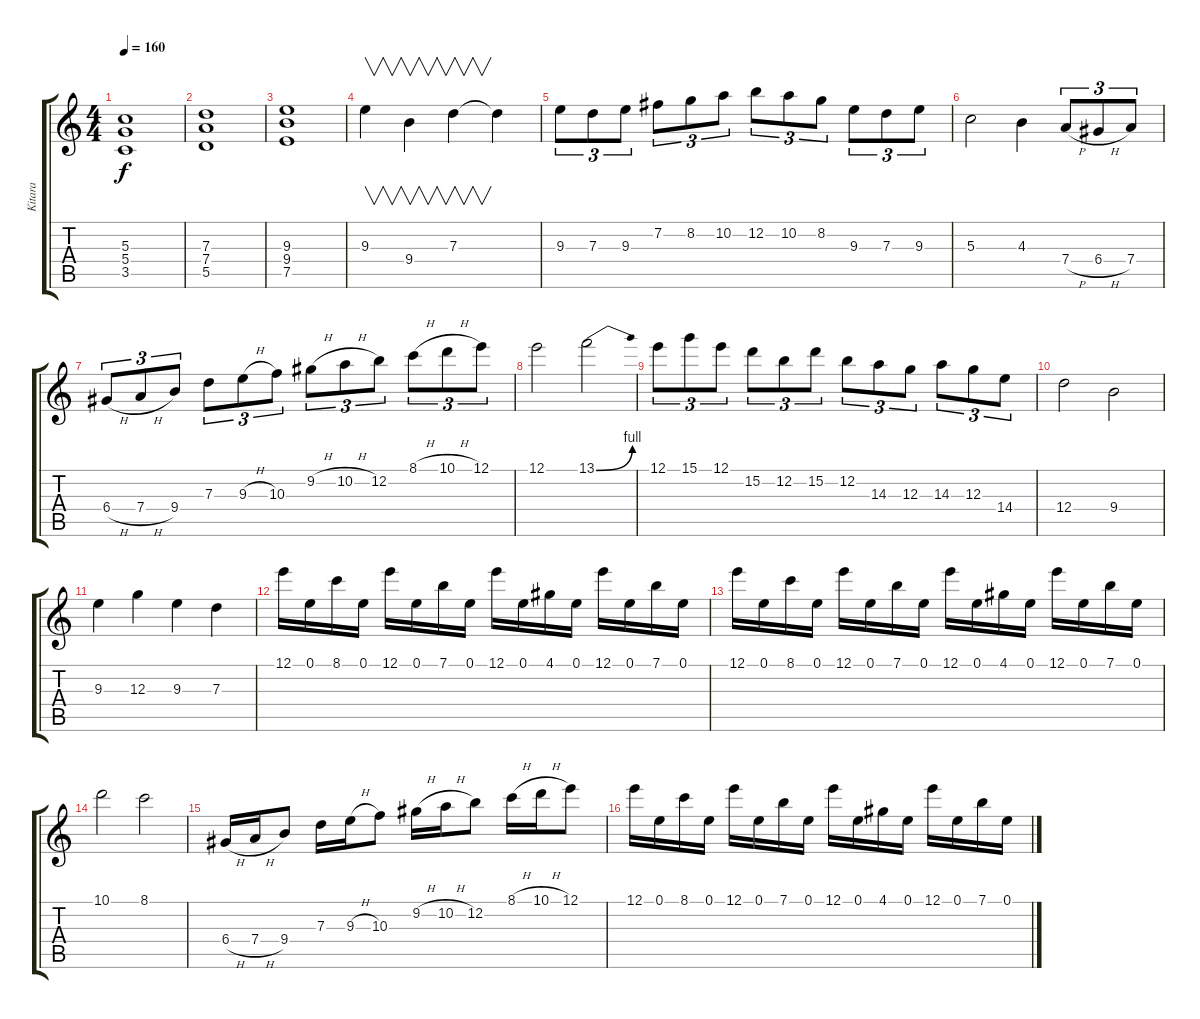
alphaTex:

\track ("Kitara " "Kitara ") {instrument distortionguitar}
\staff {score tabs}
\tuning (E4 B3 G3 D3 A2 E2) {hide}
\ts (4 4)
\tempo 160
\clef g2
\ks c
(5.3 5.4 3.5).1{dy f} |
(7.3 7.4 5.5).1 |
(9.3 9.4 7.5).1 |
9.3.4{v} 9.4.4{v} 7.3.4{v} 7.3{t}.4 |
9.3.8{tu (3 2)} 7.3.8{tu (3 2)} 9.3.8{tu (3 2)} 7.2.8{tu (3 2)} 8.2.8{tu (3 2)} 10.2.8{tu (3 2)} 12.2.8{tu (3 2)} 10.2.8{tu (3 2)} 8.2.8{tu (3 2)} 9.3.8{tu (3 2)} 7.3.8{tu (3 2)} 9.3.8{tu (3 2)} |
5.3.2 4.3.4 7.4{h}.8{tu (3 2)} 6.4{h}.8{tu (3 2)} 7.4.8{tu (3 2)} |
6.4{h}.8{tu (3 2)} 7.4{h}.8{tu (3 2)} 9.4.8{tu (3 2)} 7.3.8{tu (3 2)} 9.3{h}.8{tu (3 2)} 10.3.8{tu (3 2)} 9.2{h}.8{tu (3 2)} 10.2{h}.8{tu (3 2)} 12.2.8{tu (3 2)} 8.1{h}.8{tu (3 2)} 10.1{h}.8{tu (3 2)} 12.1.8{tu (3 2)} |
12.1.2 13.1{be (bend 0 0 60 4)}.2 |
12.1.8{tu (3 2)} 15.1.8{tu (3 2)} 12.1.8{tu (3 2)} 15.2.8{tu (3 2)} 12.2.8{tu (3 2)} 15.2.8{tu (3 2)} 12.2.8{tu (3 2)} 14.3.8{tu (3 2)} 12.3.8{tu (3 2)} 14.3.8{tu (3 2)} 12.3.8{tu (3 2)} 14.4.8{tu (3 2)} |
12.4.2 9.4.2 |
9.3.4 12.3.4 9.3.4 7.3.4 |
12.1.16 0.1.16 8.1.16 0.1.16 12.1.16 0.1.16 7.1.16 0.1.16 12.1.16 0.1.16 4.1.16 0.1.16 12.1.16 0.1.16 7.1.16 0.1.16 |
12.1.16 0.1.16 8.1.16 0.1.16 12.1.16 0.1.16 7.1.16 0.1.16 12.1.16 0.1.16 4.1.16 0.1.16 12.1.16 0.1.16 7.1.16 0.1.16 |
10.1.2 8.1.2 |
6.4{h}.16 7.4{h}.16 9.4.8 7.3.16 9.3{h}.16 10.3.8 9.2{h}.16 10.2{h}.16 12.2.8 8.1{h}.16 10.1{h}.16 12.1.8 |
12.1.16 0.1.16 8.1.16 0.1.16 12.1.16 0.1.16 7.1.16 0.1.16 12.1.16 0.1.16 4.1.16 0.1.16 12.1.16 0.1.16 7.1.16 0.1.16
